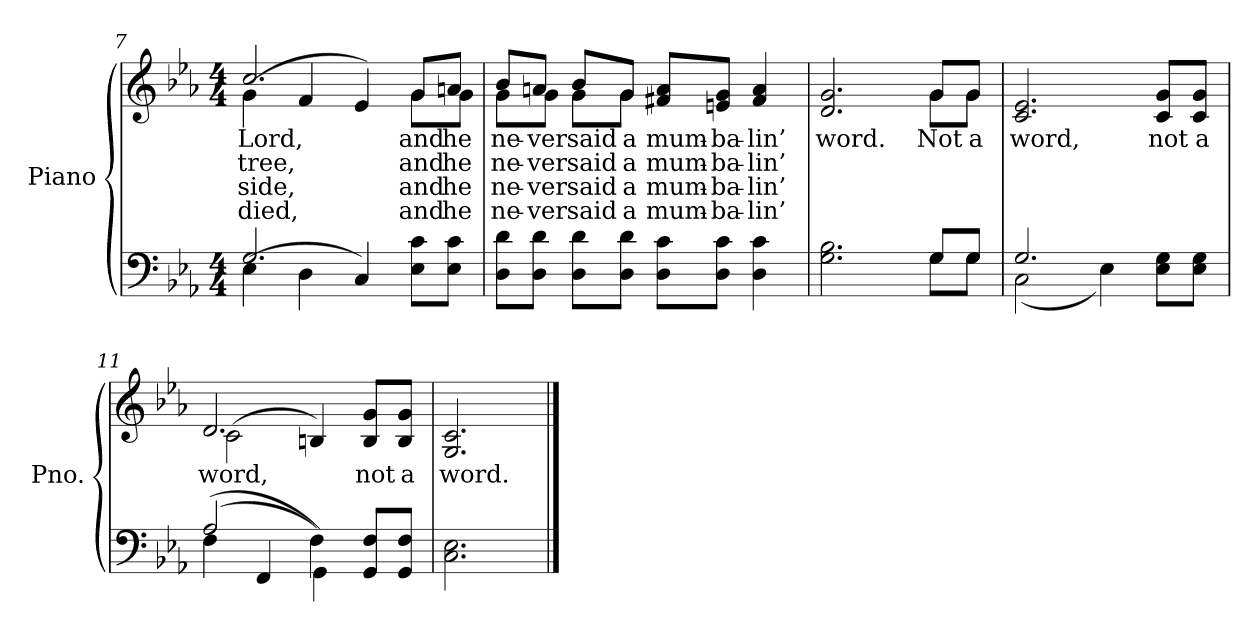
**kern	**kern	**text	**text	**text	**text
*part2	*part1	*part1	*part1	*part1	*part1
*staff2	*staff1	*staff1	*staff1	*staff1	*staff1
*I"Piano	*I"Piano	*	*	*	*
*I'Pno.	*I'Pno.	*	*	*	*
!!LO:LB:g=z
*clefF4	*clefG2	*	*	*	*
*k[b-e-a-]	*k[b-e-a-]	*	*	*	*
*E-:	*E-:	*	*	*	*
*M4/4	*M4/4	*	*	*	*
=7	=7	=7	=7	=7	=7
*^	*	*	*	*	*
!	!	!	!LO:LY:b:color=#000000	!LO:LY:b:color=#000000	!LO:LY:b:color=#000000	!LO:LY:b:color=#000000
*	*	*^	*	*	*	*
2.Gi/	(4E-i\	2.cci/	(4gi\	Lord,	tree,	side,	died,
.	4Di\	.	4fi/	.	.	.	.
.	4Ci/)	.	4e-i/)	.	.	.	.
!	!	!	!	!LO:LY:b:color=#000000	!LO:LY:b:color=#000000	!LO:LY:b:color=#000000	!LO:LY:b:color=#000000
8E-i\ 8ci\L	4ryy	8gi/L	8gi\L	and	and	and	and
!	!	!	!	!LO:LY:b:color=#000000	!LO:LY:b:color=#000000	!LO:LY:b:color=#000000	!LO:LY:b:color=#000000
8E-i\ 8ci\J	.	8ani/J	8gi\J	he	he	he	he
*v	*v	*	*	*	*	*	*
=8	=8	=8	=8	=8	=8	=8
!	!	!	!LO:LY:b:color=#000000	!LO:LY:b:color=#000000	!LO:LY:b:color=#000000	!LO:LY:b:color=#000000
8Di\ 8di\L	8b-i/L	8gi\L	ne-	ne-	ne-	-ne-
!	!	!	!LO:LY:b:color=#000000	!LO:LY:b:color=#000000	!LO:LY:b:color=#000000	!LO:LY:b:color=#000000
8Di\ 8di\J	8ani/J	8gi\J	-ver	-ver	-ver	ver
!	!	!	!LO:LY:b:color=#000000	!LO:LY:b:color=#000000	!LO:LY:b:color=#000000	!LO:LY:b:color=#000000
8Di\ 8di\L	8b-i/L	8gi\L	said	said	said	said
!	!	!	!LO:LY:b:color=#000000	!LO:LY:b:color=#000000	!LO:LY:b:color=#000000	!LO:LY:b:color=#000000
8Di\ 8di\J	8gi/J	8gi\J	a	a	a	a
!	!	!	!LO:LY:b:color=#000000	!LO:LY:b:color=#000000	!LO:LY:b:color=#000000	!LO:LY:b:color=#000000
8Di\ 8ci\L	8f#Xi/ 8ai/L	2ryy	mum-	mum-	mum-	-mum-
!	!	!	!LO:LY:b:color=#000000	!LO:LY:b:color=#000000	!LO:LY:b:color=#000000	!LO:LY:b:color=#000000
8Di\ 8ci\J	8eni/ 8gi/J	.	-ba-	-ba-	-ba-	-ba-
!	!	!	!LO:LY:b:color=#000000	!LO:LY:b:color=#000000	!LO:LY:b:color=#000000	!LO:LY:b:color=#000000
4Di\ 4ci	4f#i/ 4ai	.	-lin’	-lin’	-lin’	lin’
!!LO:LB:g=z	!!
=9	=9	=9	=9	=9	=9	=9
*^	*	*	*	*	*	*
!	!	!	!	!LO:LY:b:color=#000000	!	!	!
2.Gi\ 2.B-i	2.ryy	2.di/ 2.gi	2.ryy	word.	.	.	.
!	!	!	!	!LO:LY:b:color=#000000	!	!	!
8Gi/L	8Gi\L	8gi/L	8gi\L	Not	.	.	.
!	!	!	!	!LO:LY:b:color=#000000	!	!	!
8Gi/J	8Gi\J	8gi/J	8gi\J	a	.	.	.
*	*	*v	*v	*	*	*	*
=10	=10	=10	=10	=10	=10	=10
*	*	*^	*	*	*	*
!	!	!	!	!LO:LY:b:color=#000000	!	!	!
*	*	*v	*v	*	*	*	*
2.Gi/	(2Ci\	2.ci/ 2.e-i	word,	.	.	.
.	4E-i\)	.	.	.	.	.
!	!	!	!LO:LY:b:color=#000000	!	!	!
8E-i\ 8Gi\L	4ryy	8ci/ 8gi/L	not	.	.	.
!	!	!	!LO:LY:b:color=#000000	!	!	!
8E-i\ 8Gi\J	.	8ci/ 8gi/J	a	.	.	.
=11	=11	=11	=11	=11	=11	=11
!	!	!	!LO:LY:b:color=#000000	!	!	!
*	*	*^	*	*	*	*
(2A-i/	(4Fi\	2.di/	(2ci\	word,	.	.	.
.	4FFi/	.	.	.	.	.	.
4Fi\)	4GGi\)	.	4Bni/)	.	.	.	.
!	!	!	!	!LO:LY:b:color=#000000	!	!	!
8GGi/ 8Fi/L	4ryy	8Bi/ 8gi/L	4ryy	not	.	.	.
!	!	!	!	!LO:LY:b:color=#000000	!	!	!
8GGi/ 8Fi/J	.	8Bi/ 8gi/J	.	a	.	.	.
*v	*v	*	*	*	*	*	*
*	*v	*v	*	*	*	*
=12	=12	=12	=12	=12	=12
!	!	!LO:LY:b:color=#000000	!	!	!
2.Ci\ 2.E-i	2.Gi/ 2.ci	word.	.	.	.
==	==	==	==	==	==
*-	*-	*-	*-	*-	*-
